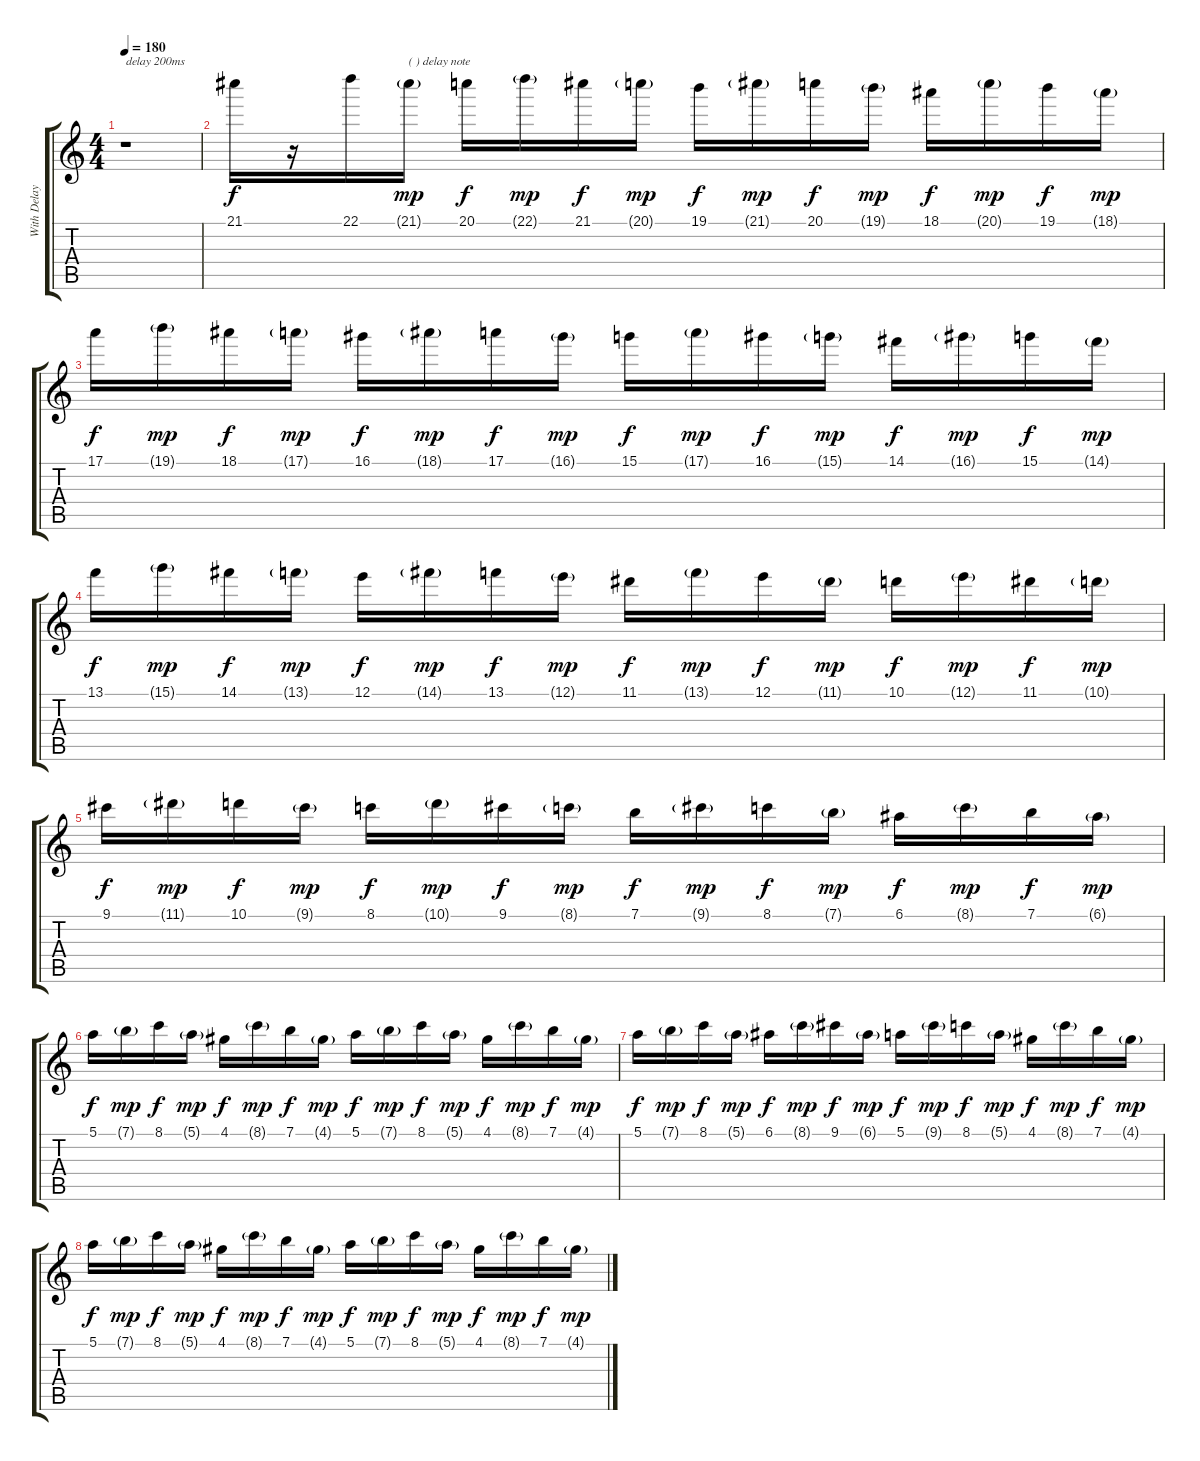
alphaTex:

\track ("With Delay Notes" "With Delay") {instrument distortionguitar}
\staff {score tabs}
\tuning (E4 B3 G3 D3 A2 E2) {hide}
\ts (4 4)
\tempo 180
\clef g2
\ks c
r.1{txt "delay 200ms" dy f instrument distortionguitar} |
21.1.16 r.16 22.1.16 21.1{g}.16{txt "( ) delay note" dy mp} 20.1.16{dy f} 22.1{g}.16{dy mp} 21.1.16{dy f} 20.1{g}.16{dy mp} 19.1.16{dy f} 21.1{g}.16{dy mp} 20.1.16{dy f} 19.1{g}.16{dy mp} 18.1.16{dy f} 20.1{g}.16{dy mp} 19.1.16{dy f} 18.1{g}.16{dy mp} |
17.1.16{dy f} 19.1{g}.16{dy mp} 18.1.16{dy f} 17.1{g}.16{dy mp} 16.1.16{dy f} 18.1{g}.16{dy mp} 17.1.16{dy f} 16.1{g}.16{dy mp} 15.1.16{dy f} 17.1{g}.16{dy mp} 16.1.16{dy f} 15.1{g}.16{dy mp} 14.1.16{dy f} 16.1{g}.16{dy mp} 15.1.16{dy f} 14.1{g}.16{dy mp} |
13.1.16{dy f} 15.1{g}.16{dy mp} 14.1.16{dy f} 13.1{g}.16{dy mp} 12.1.16{dy f} 14.1{g}.16{dy mp} 13.1.16{dy f} 12.1{g}.16{dy mp} 11.1.16{dy f} 13.1{g}.16{dy mp} 12.1.16{dy f} 11.1{g}.16{dy mp} 10.1.16{dy f} 12.1{g}.16{dy mp} 11.1.16{dy f} 10.1{g}.16{dy mp} |
9.1.16{dy f} 11.1{g}.16{dy mp} 10.1.16{dy f} 9.1{g}.16{dy mp} 8.1.16{dy f} 10.1{g}.16{dy mp} 9.1.16{dy f} 8.1{g}.16{dy mp} 7.1.16{dy f} 9.1{g}.16{dy mp} 8.1.16{dy f} 7.1{g}.16{dy mp} 6.1.16{dy f} 8.1{g}.16{dy mp} 7.1.16{dy f} 6.1{g}.16{dy mp} |
5.1.16{dy f} 7.1{g}.16{dy mp} 8.1.16{dy f} 5.1{g}.16{dy mp} 4.1.16{dy f} 8.1{g}.16{dy mp} 7.1.16{dy f} 4.1{g}.16{dy mp} 5.1.16{dy f} 7.1{g}.16{dy mp} 8.1.16{dy f} 5.1{g}.16{dy mp} 4.1.16{dy f} 8.1{g}.16{dy mp} 7.1.16{dy f} 4.1{g}.16{dy mp} |
5.1.16{dy f} 7.1{g}.16{dy mp} 8.1.16{dy f} 5.1{g}.16{dy mp} 6.1.16{dy f} 8.1{g}.16{dy mp} 9.1.16{dy f} 6.1{g}.16{dy mp} 5.1.16{dy f} 9.1{g}.16{dy mp} 8.1.16{dy f} 5.1{g}.16{dy mp} 4.1.16{dy f} 8.1{g}.16{dy mp} 7.1.16{dy f} 4.1{g}.16{dy mp} |
5.1.16{dy f} 7.1{g}.16{dy mp} 8.1.16{dy f} 5.1{g}.16{dy mp} 4.1.16{dy f} 8.1{g}.16{dy mp} 7.1.16{dy f} 4.1{g}.16{dy mp} 5.1.16{dy f} 7.1{g}.16{dy mp} 8.1.16{dy f} 5.1{g}.16{dy mp} 4.1.16{dy f} 8.1{g}.16{dy mp} 7.1.16{dy f} 4.1{g}.16{dy mp}
